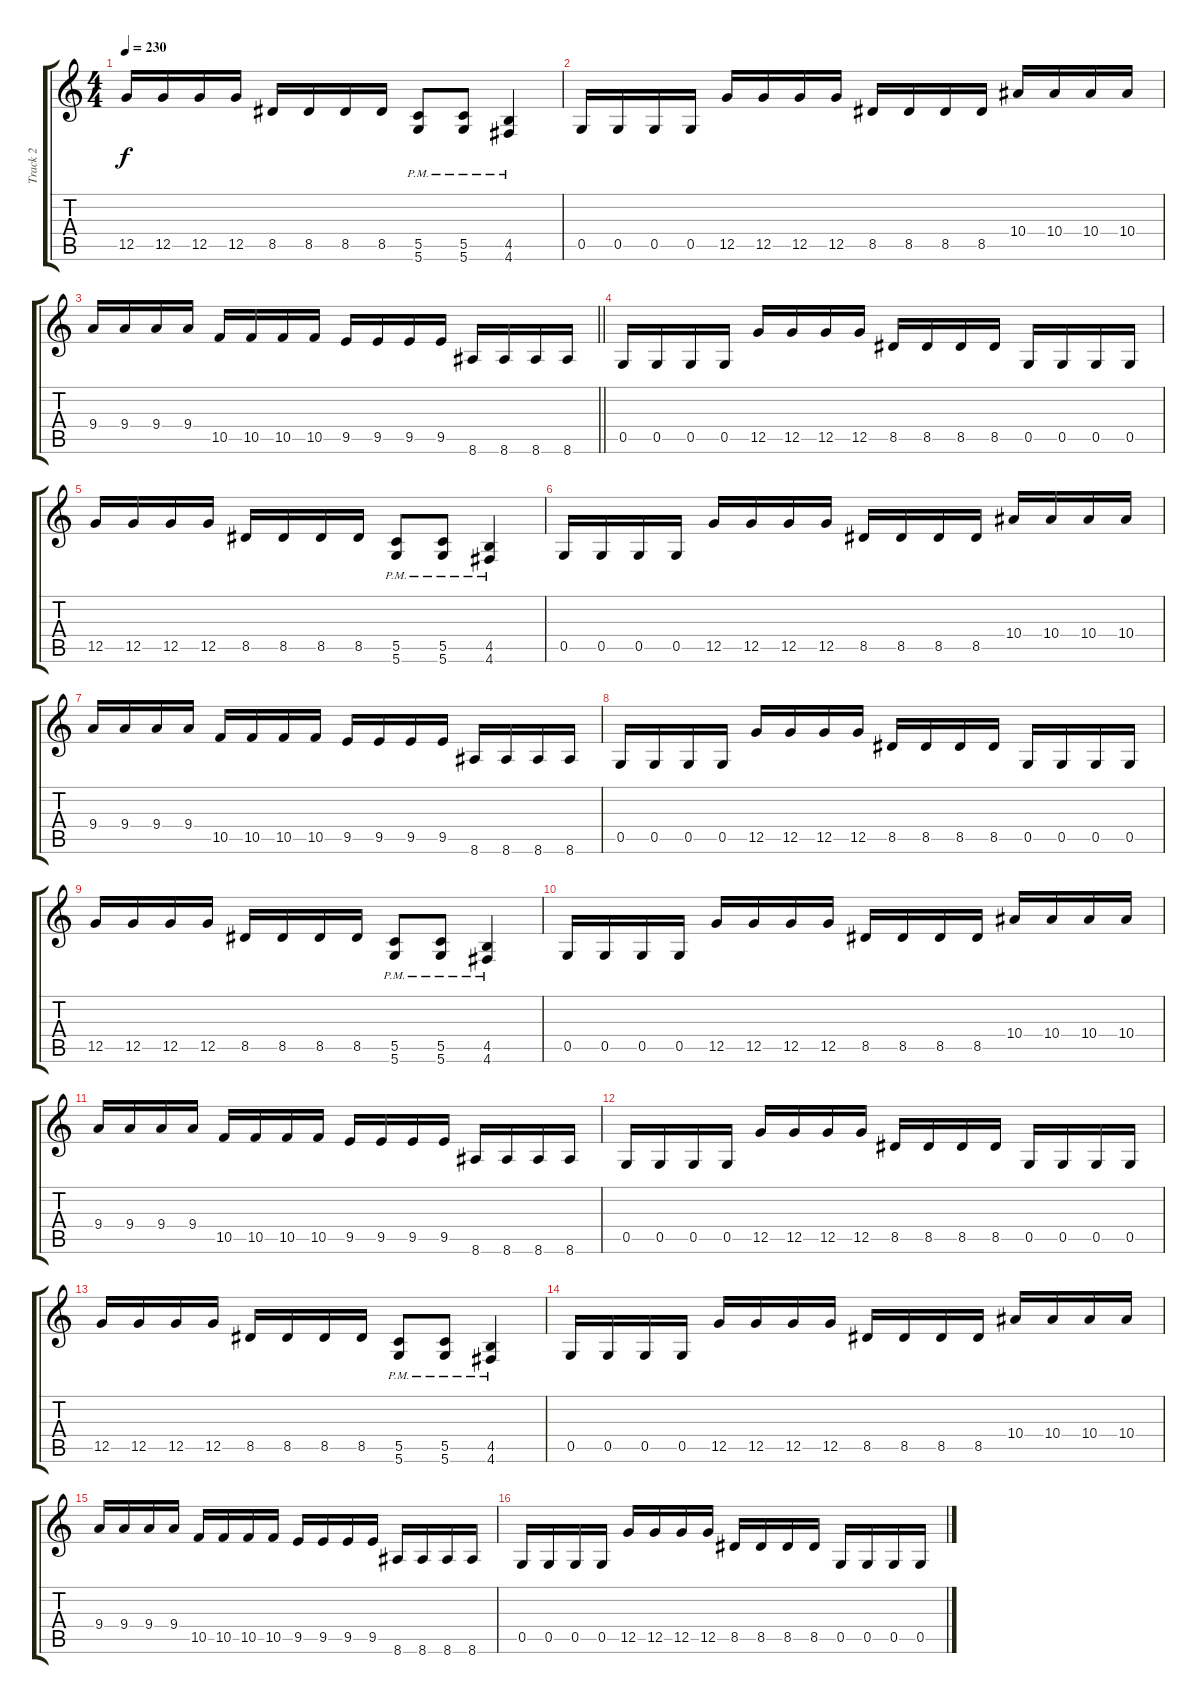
\track ("Track 2" "Track 2") {instrument distortionguitar}
\staff {score tabs}
\tuning (D4 A3 F3 C3 G2 D2) {hide}
\ts (4 4)
\tempo 230
\clef g2
\ks c
12.5.16{dy f} 12.5.16 12.5.16 12.5.16 8.5.16 8.5.16 8.5.16 8.5.16 (5.5{pm} 5.6{pm}).8 (5.5{pm} 5.6{pm}).8 (4.5{pm} 4.6{pm}).4 |
0.5.16 0.5.16 0.5.16 0.5.16 12.5.16 12.5.16 12.5.16 12.5.16 8.5.16 8.5.16 8.5.16 8.5.16 10.4.16 10.4.16 10.4.16 10.4.16 |
\barLineRight lightlight
9.4.16 9.4.16 9.4.16 9.4.16 10.5.16 10.5.16 10.5.16 10.5.16 9.5.16 9.5.16 9.5.16 9.5.16 8.6.16 8.6.16 8.6.16 8.6.16 |
\section ("" "")
0.5.16 0.5.16 0.5.16 0.5.16 12.5.16 12.5.16 12.5.16 12.5.16 8.5.16 8.5.16 8.5.16 8.5.16 0.5.16 0.5.16 0.5.16 0.5.16 |
12.5.16 12.5.16 12.5.16 12.5.16 8.5.16 8.5.16 8.5.16 8.5.16 (5.5{pm} 5.6{pm}).8 (5.5{pm} 5.6{pm}).8 (4.5{pm} 4.6{pm}).4 |
0.5.16 0.5.16 0.5.16 0.5.16 12.5.16 12.5.16 12.5.16 12.5.16 8.5.16 8.5.16 8.5.16 8.5.16 10.4.16 10.4.16 10.4.16 10.4.16 |
9.4.16 9.4.16 9.4.16 9.4.16 10.5.16 10.5.16 10.5.16 10.5.16 9.5.16 9.5.16 9.5.16 9.5.16 8.6.16 8.6.16 8.6.16 8.6.16 |
0.5.16 0.5.16 0.5.16 0.5.16 12.5.16 12.5.16 12.5.16 12.5.16 8.5.16 8.5.16 8.5.16 8.5.16 0.5.16 0.5.16 0.5.16 0.5.16 |
12.5.16 12.5.16 12.5.16 12.5.16 8.5.16 8.5.16 8.5.16 8.5.16 (5.5{pm} 5.6{pm}).8 (5.5{pm} 5.6{pm}).8 (4.5{pm} 4.6{pm}).4 |
0.5.16 0.5.16 0.5.16 0.5.16 12.5.16 12.5.16 12.5.16 12.5.16 8.5.16 8.5.16 8.5.16 8.5.16 10.4.16 10.4.16 10.4.16 10.4.16 |
9.4.16 9.4.16 9.4.16 9.4.16 10.5.16 10.5.16 10.5.16 10.5.16 9.5.16 9.5.16 9.5.16 9.5.16 8.6.16 8.6.16 8.6.16 8.6.16 |
0.5.16 0.5.16 0.5.16 0.5.16 12.5.16 12.5.16 12.5.16 12.5.16 8.5.16 8.5.16 8.5.16 8.5.16 0.5.16 0.5.16 0.5.16 0.5.16 |
12.5.16 12.5.16 12.5.16 12.5.16 8.5.16 8.5.16 8.5.16 8.5.16 (5.5{pm} 5.6{pm}).8 (5.5{pm} 5.6{pm}).8 (4.5{pm} 4.6{pm}).4 |
0.5.16 0.5.16 0.5.16 0.5.16 12.5.16 12.5.16 12.5.16 12.5.16 8.5.16 8.5.16 8.5.16 8.5.16 10.4.16 10.4.16 10.4.16 10.4.16 |
9.4.16 9.4.16 9.4.16 9.4.16 10.5.16 10.5.16 10.5.16 10.5.16 9.5.16 9.5.16 9.5.16 9.5.16 8.6.16 8.6.16 8.6.16 8.6.16 |
0.5.16 0.5.16 0.5.16 0.5.16 12.5.16 12.5.16 12.5.16 12.5.16 8.5.16 8.5.16 8.5.16 8.5.16 0.5.16 0.5.16 0.5.16 0.5.16
